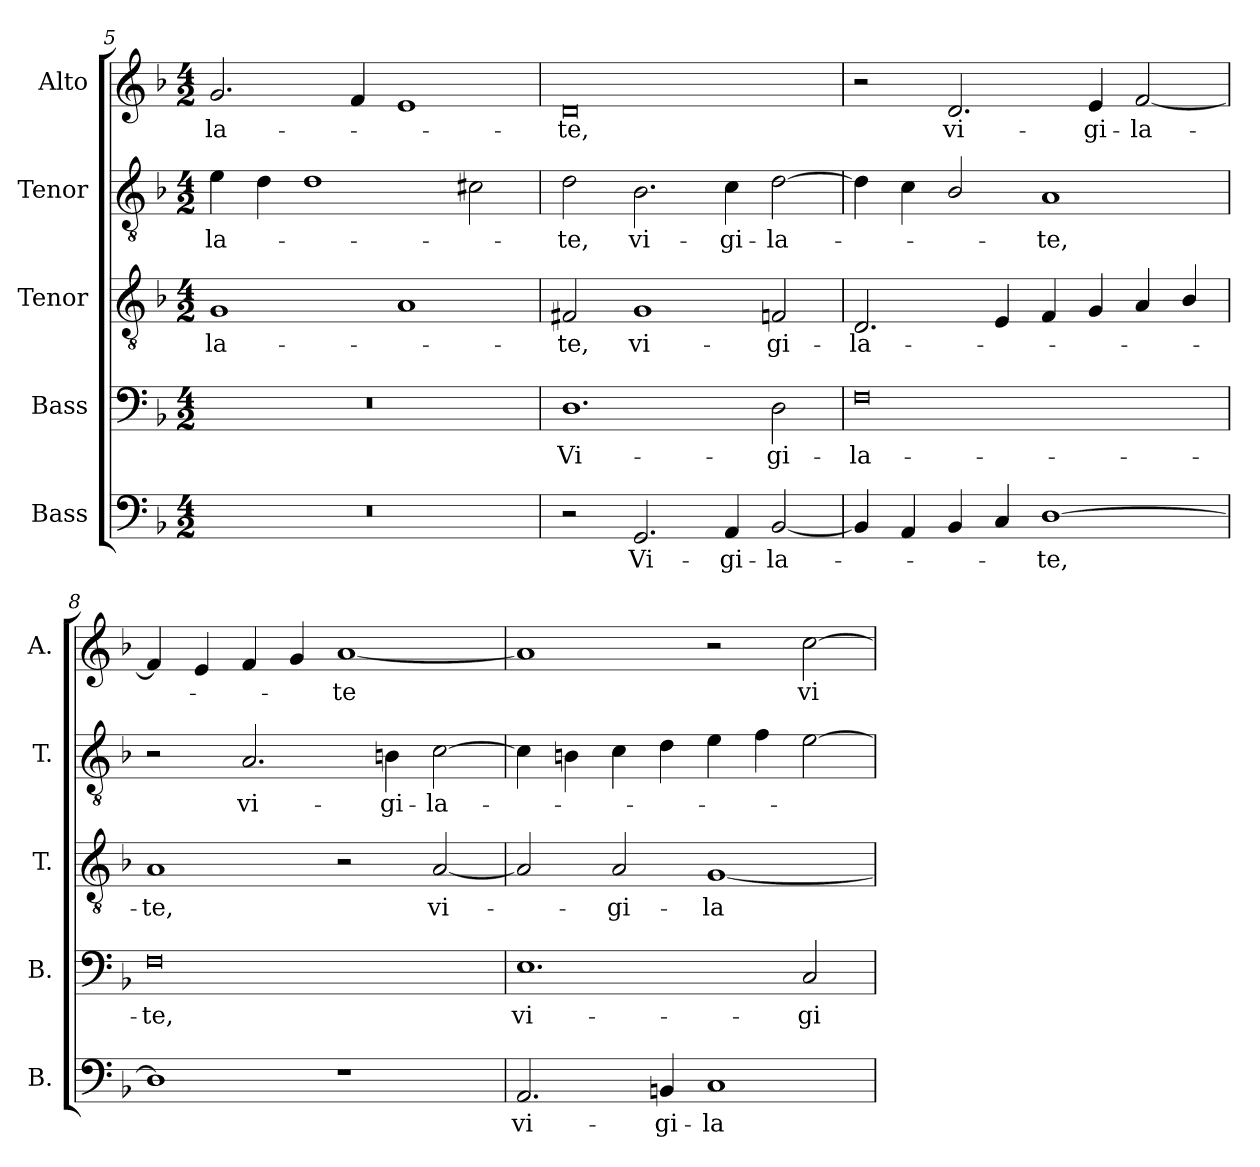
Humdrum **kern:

**kern	**text	**kern	**text	**kern	**text	**kern	**text	**kern	**text
*part5	*part5	*part4	*part4	*part3	*part3	*part2	*part2	*part1	*part1
*staff5	*staff5	*staff4	*staff4	*staff3	*staff3	*staff2	*staff2	*staff1	*staff1
*I"Bass	*	*I"Bass	*	*I"Tenor	*	*I"Tenor	*	*I"Alto	*
*I'B.	*	*I'B.	*	*I'T.	*	*I'T.	*	*I'A.	*
!!LO:LB:g=z
*clefF4	*	*clefF4	*	*clefGv2	*	*clefGv2	*	*clefG2	*
*	*	*	*	*ITrd7c12	*	*ITrd7c12	*	*	*
*k[b-]	*	*k[b-]	*	*k[b-]	*	*k[b-]	*	*k[b-]	*
*F:	*	*F:	*	*F:	*	*F:	*	*F:	*
*M4/2	*	*M4/2	*	*M4/2	*	*M4/2	*	*M4/2	*
=5	=5	=5	=5	=5	=5	=5	=5	=5	=5
!LO:N:vis=1	!	!LO:N:vis=1	!	!	!	!	!	!	!
!	!	!	!	!	!LO:LY:b:color=#000000	!	!	!	!
!	!	!	!	!	!	!	!LO:LY:b:color=#000000	!	!
!	!	!	!	!	!	!	!	!	!LO:LY:b:color=#000000
0r	.	0r	.	1GGi	-la-	4Ei\	-la-	2.gi/	-la-
.	.	.	.	.	.	4Di\	.	.	.
.	.	.	.	.	.	1Di	.	.	.
.	.	.	.	.	.	.	.	4fi/	.
.	.	.	.	1AAi	.	.	.	1ei	.
.	.	.	.	.	.	2C#Xi\	.	.	.
=6	=6	=6	=6	=6	=6	=6	=6	=6	=6
!	!	!	!LO:LY:b:color=#000000	!	!	!	!	!	!
!	!	!	!	!	!LO:LY:b:color=#000000	!	!	!	!
!	!	!	!	!	!	!	!LO:LY:b:color=#000000	!	!
!	!	!	!	!	!	!	!	!	!LO:LY:b:color=#000000
2r	.	1.Di	Vi-	2FF#Xi/	-te,	2Di\	-te,	0di	-te,
!	!LO:LY:b:color=#000000	!	!	!	!	!	!	!	!
!	!	!	!	!	!LO:LY:b:color=#000000	!	!	!	!
!	!	!	!	!	!	!	!LO:LY:b:color=#000000	!	!
2.GGi/	Vi-	.	.	1GGi	vi-	2.BB-i\	vi-	.	.
!	!LO:LY:b:color=#000000	!	!	!	!	!	!	!	!
!	!	!	!	!	!	!	!LO:LY:b:color=#000000	!	!
4AAi/	-gi-	.	.	.	.	4Ci\	-gi-	.	.
!	!LO:LY:b:color=#000000	!	!	!	!	!	!	!	!
!	!	!	!LO:LY:b:color=#000000	!	!	!	!	!	!
!	!	!	!	!	!LO:LY:b:color=#000000	!	!	!	!
!	!	!	!	!	!	!	!LO:LY:b:color=#000000	!	!
[2BB-i/	-la-	2Di\	-gi-	2FFni/	-gi-	[2Di\	-la-	.	.
=7	=7	=7	=7	=7	=7	=7	=7	=7	=7
!	!	!	!LO:LY:b:color=#000000	!	!	!	!	!	!
!	!	!	!	!	!LO:LY:b:color=#000000	!	!	!	!
4BB-i/]	.	0Fi	-la-	2.DDi/	-la-	4Di\]	.	2r	.
4AAi/	.	.	.	.	.	4Ci\	.	.	.
!	!	!	!	!	!	!	!	!	!LO:LY:b:color=#000000
4BB-i/	.	.	.	.	.	2BB-i/	.	2.di/	vi-
4Ci/	.	.	.	4EEi/	.	.	.	.	.
!	!LO:LY:b:color=#000000	!	!	!	!	!	!	!	!
!	!	!	!	!	!	!	!LO:LY:b:color=#000000	!	!
[1Di	-te,	.	.	4FFi/	.	1AAi	-te,	.	.
!	!	!	!	!	!	!	!	!	!LO:LY:b:color=#000000
.	.	.	.	4GGi/	.	.	.	4ei/	-gi-
!	!	!	!	!	!	!	!	!	!LO:LY:b:color=#000000
.	.	.	.	4AAi/	.	.	.	[2fi/	-la-
.	.	.	.	4BB-i/	.	.	.	.	.
=8	=8	=8	=8	=8	=8	=8	=8	=8	=8
!	!	!	!LO:LY:b:color=#000000	!	!	!	!	!	!
!	!	!	!	!	!LO:LY:b:color=#000000	!	!	!	!
1Di]	.	0Fi	-te,	1AAi	-te,	2r	.	4fi/]	.
.	.	.	.	.	.	.	.	4ei/	.
!	!	!	!	!	!	!	!LO:LY:b:color=#000000	!	!
.	.	.	.	.	.	2.AAi/	vi-	4fi/	.
.	.	.	.	.	.	.	.	4gi/	.
!	!	!	!	!	!	!	!	!	!LO:LY:b:color=#000000
1r	.	.	.	2r	.	.	.	[1ai	-te
!	!	!	!	!	!	!	!LO:LY:b:color=#000000	!	!
.	.	.	.	.	.	4BBni\	-gi-	.	.
!	!	!	!	!	!LO:LY:b:color=#000000	!	!	!	!
!	!	!	!	!	!	!	!LO:LY:b:color=#000000	!	!
.	.	.	.	[2AAi/	vi-	[2Ci\	-la-	.	.
=9	=9	=9	=9	=9	=9	=9	=9	=9	=9
!	!LO:LY:b:color=#000000	!	!	!	!	!	!	!	!
!	!	!	!LO:LY:b:color=#000000	!	!	!	!	!	!
2.AAi/	vi-	1.Ei	vi-	2AAi/]	.	4Ci\]	.	1ai]	.
.	.	.	.	.	.	4BBni\	.	.	.
!	!	!	!	!	!LO:LY:b:color=#000000	!	!	!	!
.	.	.	.	2AAi/	-gi-	4Ci\	.	.	.
!	!LO:LY:b:color=#000000	!	!	!	!	!	!	!	!
4BBni/	-gi-	.	.	.	.	4Di\	.	.	.
!	!LO:LY:b:color=#000000	!	!	!	!	!	!	!	!
!	!	!	!	!	!LO:LY:b:color=#000000	!	!	!	!
1Ci	-la-	.	.	[1GGi	-la-	4Ei\	.	2r	.
.	.	.	.	.	.	4Fi\	.	.	.
!	!	!	!LO:LY:b:color=#000000	!	!	!	!	!	!
!	!	!	!	!	!	!	!	!	!LO:LY:b:color=#000000
.	.	2Ci/	-gi-	.	.	[2Ei\	.	[2cci\	vi-
=	=	=	=	=	=	=	=	=	=
*-	*-	*-	*-	*-	*-	*-	*-	*-	*-
